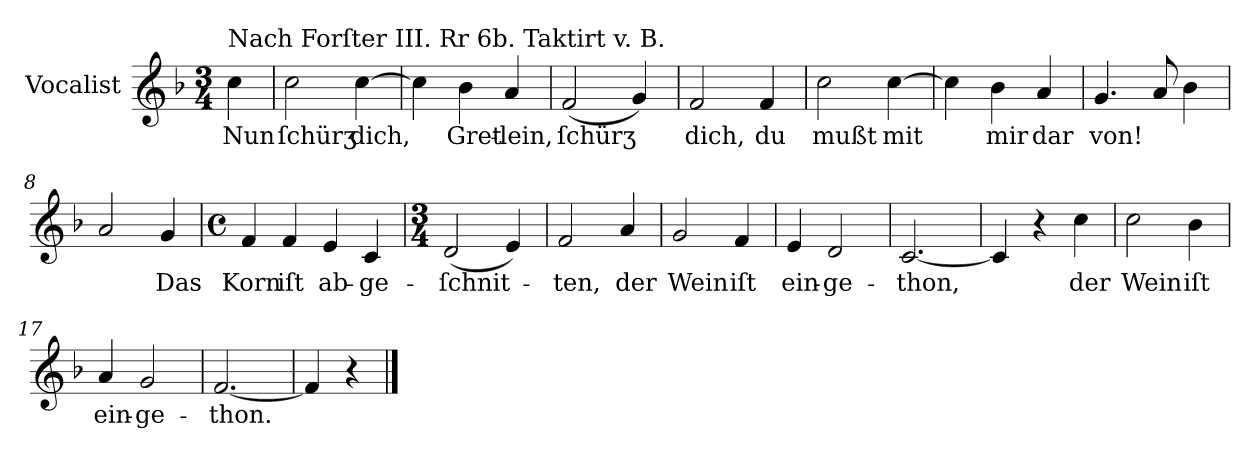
**kern	**text
*part1	*part1
*staff1	*staff1
*I"Vocalist	*
*k[b-]	*
*F:	*
*M3/4	*
=	=
!LO:TX:a:t=Nach Forſter III. Rr 6b. Taktirt v. B.	!
4cc	Nun
=1	=1
2cc	ſchürʒ
[4cc	dich,
=2	=2
4cc]	.
4b-	Gret-
4a	-lein,
=3	=3
(2f	ſchürʒ
4g)	.
=4	=4
2f	dich,
4f	du
=5	=5
2cc	mußt
[4cc	mit
=6	=6
4cc]	.
4b-	mir
4a	dar
=7	=7
4.g	von!
8a	.
4b-	.
=8	=8
2a	.
4g	Das
=9	=9
*M4/4	*
*met(c)	*
4f	Korn
4f	iſt
4e	ab-
4c	-ge-
=10	=10
*M3/4	*
(2d	-ſchnit-
4e)	.
=11	=11
2f	-ten,
4a	der
=12	=12
2g	Wein
4f	iſt
=13	=13
4e	ein-
2d	-ge-
=14	=14
[2.c	-thon,
=15	=15
4c]	.
4r	.
4cc	der
=16	=16
2cc	Wein
4b-	iſt
=17	=17
4a	ein-
2g	-ge-
=18	=18
[2.f	-thon.
=19	=19
4f]	.
4r	.
==	==
*-	*-
